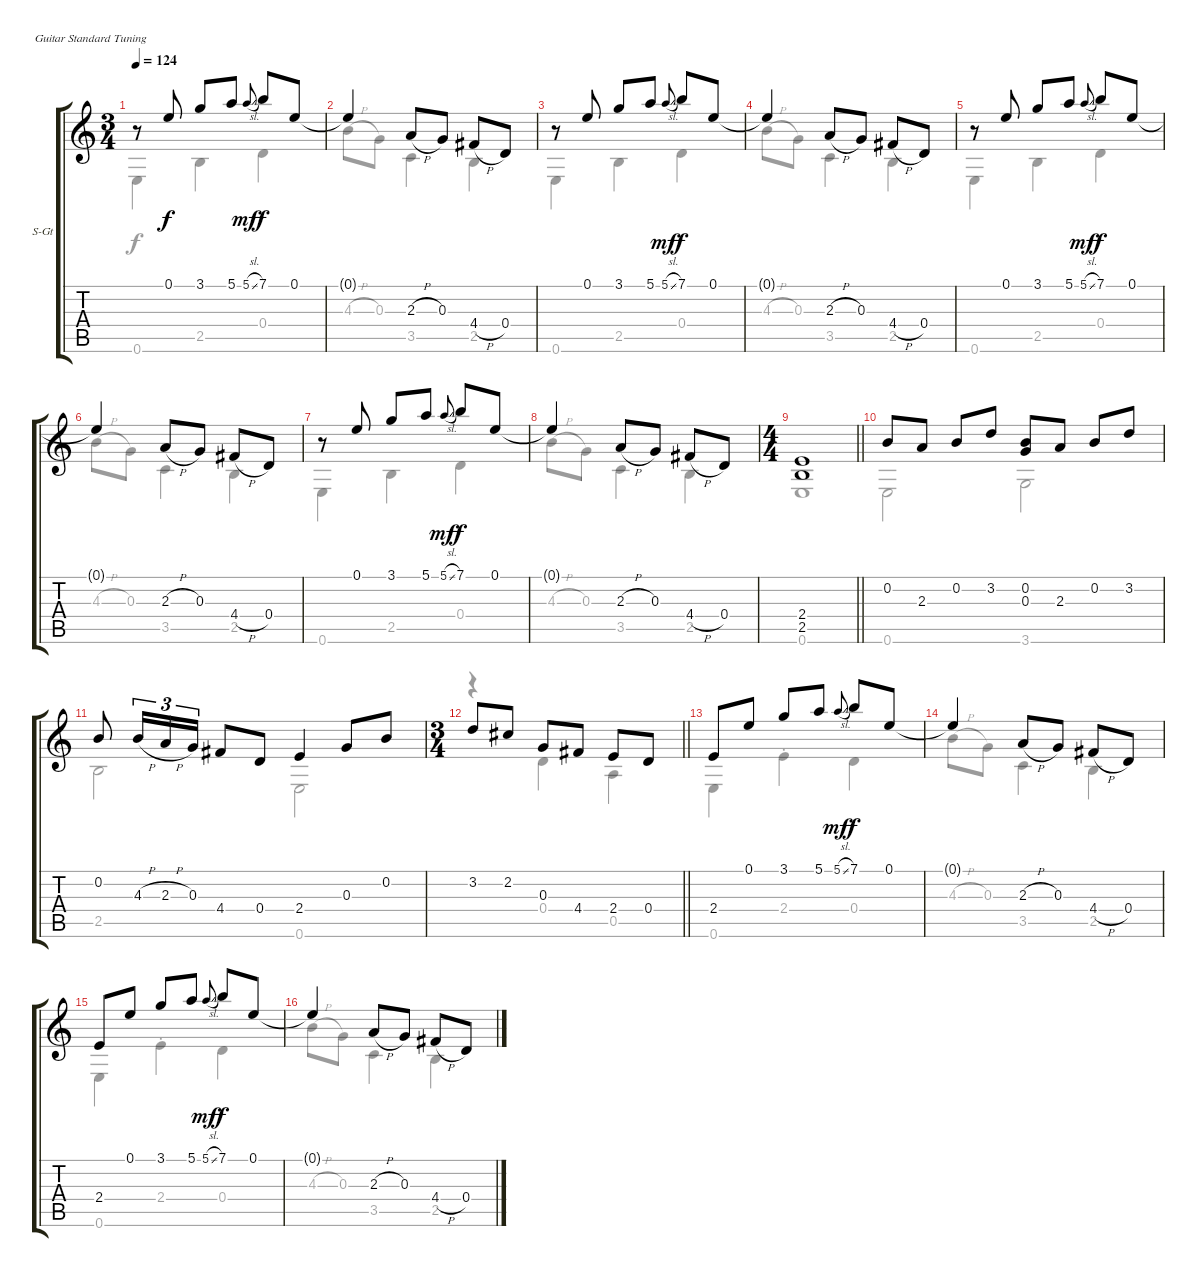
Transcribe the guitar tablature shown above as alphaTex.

\bracketExtendMode groupsimilarinstruments
\firstSystemTrackNameOrientation horizontal
\otherSystemsTrackNameOrientation horizontal
\track ("Guitar" "S-Gt") {instrument acousticguitarsteel}
\staff {score tabs}
\tuning (E4 B3 G3 D3 A2 E2)
\voice
\ts (3 4)
\tempo 124
\clef g2
\ks c
r.8{dy f} 0.1.8 3.1.8 5.1.8 5.1{sl}.8{gr onbeat dy mf} 7.1.8{dy f} 0.1.8 |
0.1{t}.4 2.3{h}.8 0.3.8 4.4{h}.8 0.4.8 |
r.8 0.1.8 3.1.8 5.1.8 5.1{sl}.8{gr onbeat dy mf} 7.1.8{dy f} 0.1.8 |
0.1{t}.4 2.3{h}.8 0.3.8 4.4{h}.8 0.4.8 |
r.8 0.1.8 3.1.8 5.1.8 5.1{sl}.8{gr onbeat dy mf} 7.1.8{dy f} 0.1.8 |
0.1{t}.4 2.3{h}.8 0.3.8 4.4{h}.8 0.4.8 |
r.8 0.1.8 3.1.8 5.1.8 5.1{sl}.8{gr onbeat dy mf} 7.1.8{dy f} 0.1.8 |
0.1{t}.4 2.3{h}.8 0.3.8 4.4{h}.8 0.4.8 |
\ts (4 4)
\beaming (8 2 2 2 2)
\barLineRight lightlight
(2.4 2.5).1 |
0.2.8 2.3.8 0.2.8 3.2.8 (0.2 0.3).8 2.3.8 0.2.8 3.2.8 |
0.2.8 4.3{h}.16{tu (3 2)} 2.3{h}.16{tu (3 2)} 0.3.16{tu (3 2)} 4.4.8 0.4.8 2.4.4 0.3.8 0.2.8 |
\ts (3 4)
\beaming (8 2 2 2)
\barLineRight lightlight
3.2.8 2.2.8 0.3.8 4.4.8 2.4.8 0.4.8 |
\beaming (8 2 2 2 2)
2.4.8 0.1.8 3.1.8 5.1.8 5.1{sl}.8{gr onbeat dy mf} 7.1.8{dy f} 0.1.8 |
0.1{t}.4 2.3{h}.8 0.3.8 4.4{h}.8 0.4.8 |
2.4.8 0.1.8 3.1.8 5.1.8 5.1{sl}.8{gr onbeat dy mf} 7.1.8{dy f} 0.1.8 |
0.1{t}.4 2.3{h}.8 0.3.8 4.4{h}.8 0.4.8
\voice
\clef g2
\ottava regular
\simile none
\ks c
0.6.4{dy f} 2.5.4 0.4.4 |
4.3{h}.8 0.3.8 3.5.4 2.5.4 |
0.6.4 2.5.4 0.4.4 |
4.3{h}.8 0.3.8 3.5.4 2.5.4 |
0.6.4 2.5.4 0.4.4 |
4.3{h}.8 0.3.8 3.5.4 2.5.4 |
0.6.4 2.5.4 0.4.4 |
4.3{h}.8 0.3.8 3.5.4 2.5.4 |
\barLineRight lightlight
0.6.1 |
0.6.2 3.6.2 |
2.5.2 0.6.2 |
\barLineRight lightlight
r.4 0.4.4 0.5.4 |
0.6.4 2.4{st}.4 0.4.4 |
4.3{h}.8 0.3.8 3.5.4 2.5.4 |
0.6.4 2.4{st}.4 0.4.4 |
4.3{h}.8 0.3.8 3.5.4 2.5.4
